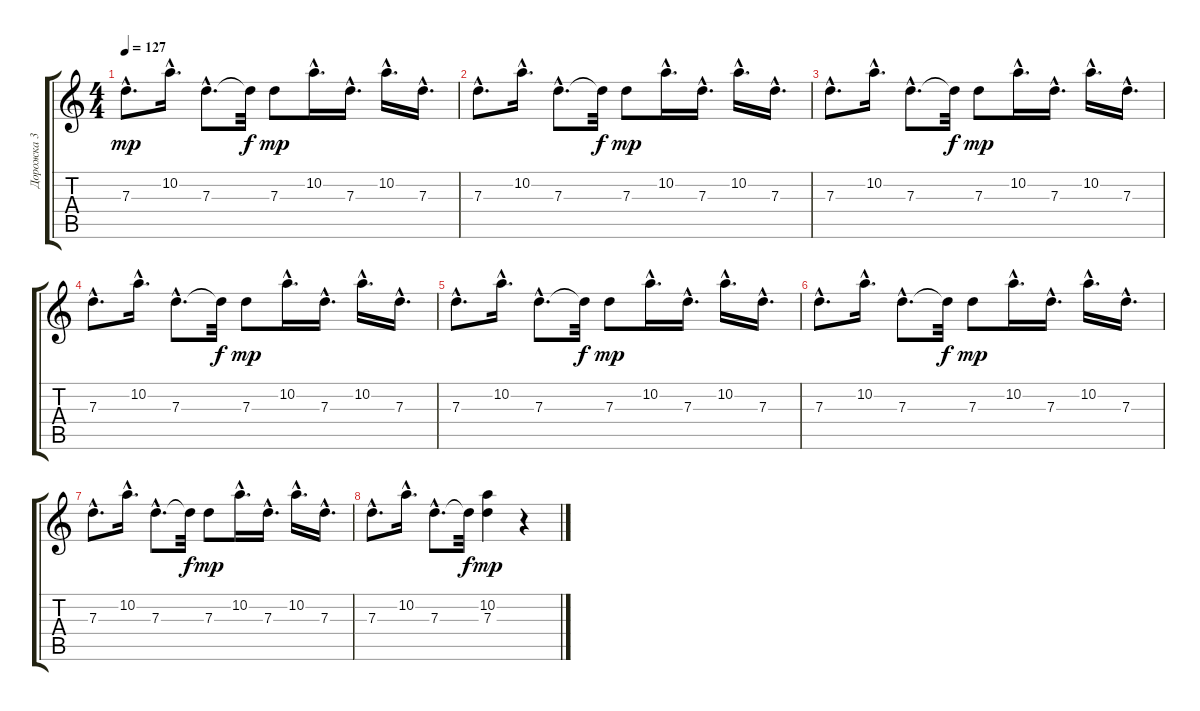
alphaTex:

\track ("Дорожка 3" "Дорожка 3") {instrument acousticguitarsteel}
\staff {score tabs}
\tuning (E4 B3 G3 D3 A2 E2) {hide}
\ts (4 4)
\tempo 127
\clef g2
\ks c
7.3{hac}.8{d dy mp} 10.2{hac}.16{d} 7.3{hac}.8{d} 7.3{t}.32{dy f} 7.3.8{dy mp} 10.2{hac}.16{d} 7.3{hac}.16{d} 10.2{hac}.16{d} 7.3{hac}.16{d} |
7.3{hac}.8{d} 10.2{hac}.16{d} 7.3{hac}.8{d} 7.3{t}.32{dy f} 7.3.8{dy mp} 10.2{hac}.16{d} 7.3{hac}.16{d} 10.2{hac}.16{d} 7.3{hac}.16{d} |
7.3{hac}.8{d} 10.2{hac}.16{d} 7.3{hac}.8{d} 7.3{t}.32{dy f} 7.3.8{dy mp} 10.2{hac}.16{d} 7.3{hac}.16{d} 10.2{hac}.16{d} 7.3{hac}.16{d} |
7.3{hac}.8{d} 10.2{hac}.16{d} 7.3{hac}.8{d} 7.3{t}.32{dy f} 7.3.8{dy mp} 10.2{hac}.16{d} 7.3{hac}.16{d} 10.2{hac}.16{d} 7.3{hac}.16{d} |
7.3{hac}.8{d} 10.2{hac}.16{d} 7.3{hac}.8{d} 7.3{t}.32{dy f} 7.3.8{dy mp} 10.2{hac}.16{d} 7.3{hac}.16{d} 10.2{hac}.16{d} 7.3{hac}.16{d} |
7.3{hac}.8{d} 10.2{hac}.16{d} 7.3{hac}.8{d} 7.3{t}.32{dy f} 7.3.8{dy mp} 10.2{hac}.16{d} 7.3{hac}.16{d} 10.2{hac}.16{d} 7.3{hac}.16{d} |
7.3{hac}.8{d} 10.2{hac}.16{d} 7.3{hac}.8{d} 7.3{t}.32{dy f} 7.3.8{dy mp} 10.2{hac}.16{d} 7.3{hac}.16{d} 10.2{hac}.16{d} 7.3{hac}.16{d} |
7.3{hac}.8{d} 10.2{hac}.16{d} 7.3{hac}.8{d} 7.3{t}.32{dy f} (10.2 7.3).4{dy mp} r.4
